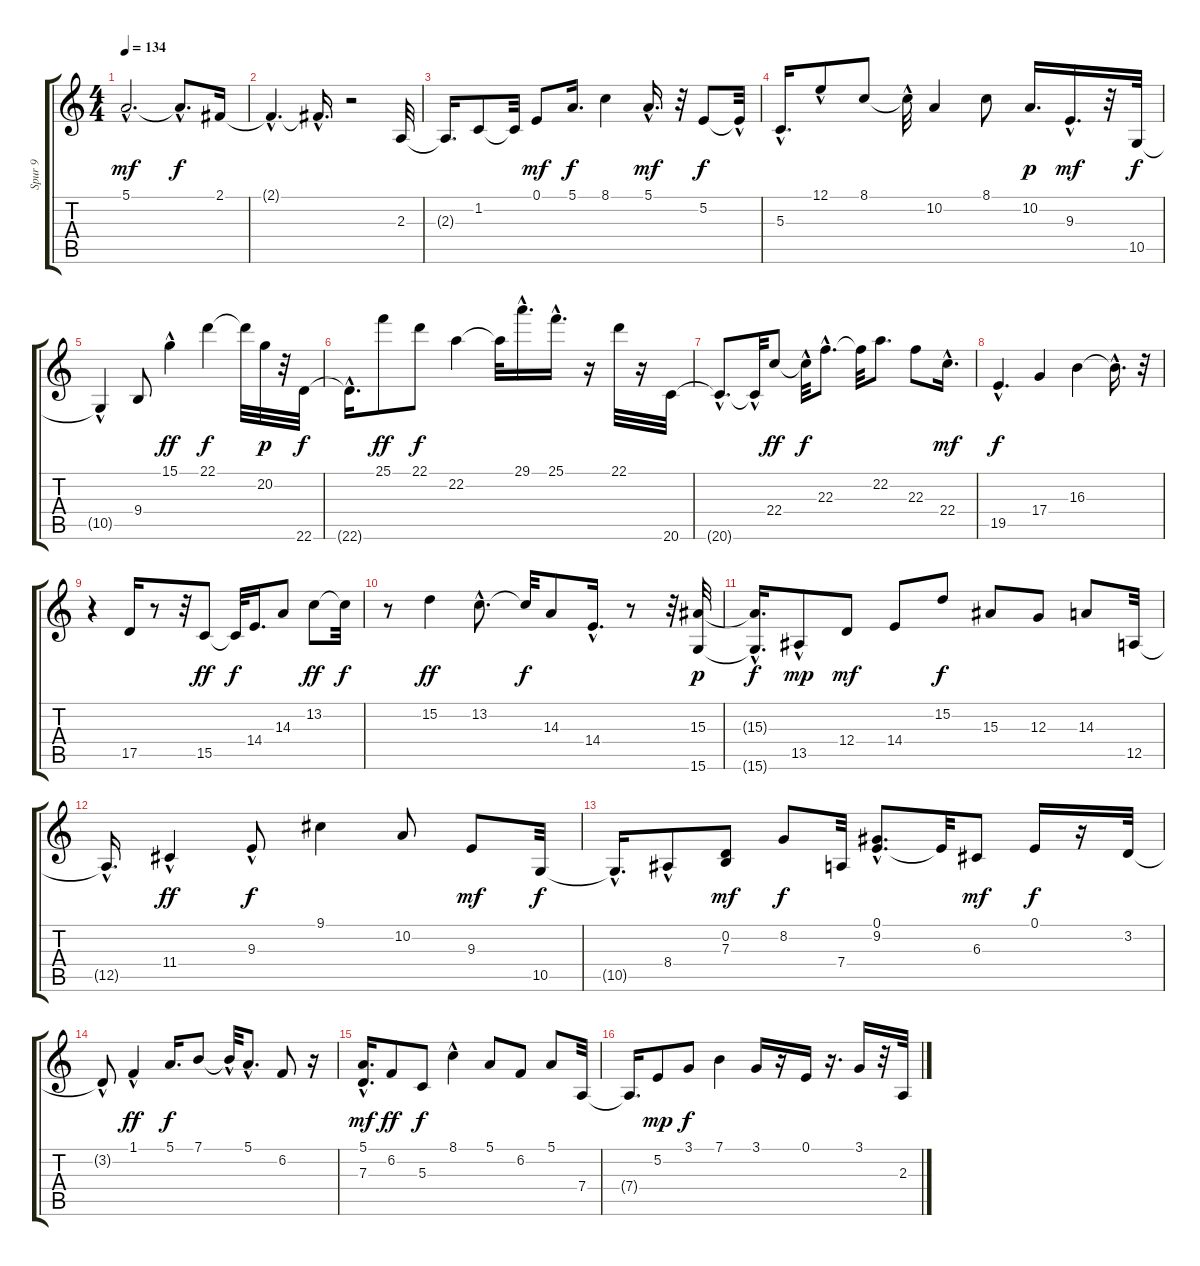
\track ("Spur 9" "Spur 9") {instrument electricpiano1}
\staff {score tabs}
\tuning (E4 B3 G3 D3 A2 E2) {hide}
\ts (4 4)
\tempo 134
\clef g2
\ks c
5.1{hac}.2{d dy mf} 5.1{hac t}.8{d dy f} 2.1.16 |
2.1{hac t}.4{d} 2.1{hac t}.16{d} r.2 2.3.32 |
2.3{t}.16{d} 1.2.8 1.2{t}.32 0.1.8{dy mf} 5.1.16{d dy f} 8.1.4 5.1{hac}.16{d dy mf} r.32 5.2.8{dy f} 5.2{hac t}.32 |
5.3{hac}.16{d} 12.1{hac}.8 8.1.8 8.1{hac t}.32 10.2.4 8.1.8 10.2.16{d dy p} 9.3{hac}.16{d dy mf} r.32 10.5.32{dy f} |
10.5{hac t}.4 9.4.8 15.1{hac}.4{dy ff} 22.1.4{dy f} 22.1{t}.32 20.2.32{dy p} r.32 22.6.32{dy f} |
22.6{hac t}.16{d} 25.1.8{dy ff} 22.1.8{dy f} 22.2.4 22.2{t}.32 29.1{hac}.16{d} 25.1{hac}.16{d} r.16 22.1.32 r.16 20.6.32 |
20.6{hac t}.8{d} 20.6{hac t}.32 22.4.8{dy ff} 22.4{hac t}.32{dy f} 22.3{hac}.8{d} 22.3{t}.32 22.2.8{d} 22.3.8 22.4{hac}.16{d dy mf} |
19.5{hac}.4{d dy f} 17.4.4 16.3.4 16.3{hac t}.16{d} r.32 |
r.4 17.5.16 r.8 r.32 15.5.8{dy ff} 15.5{t}.32{dy f} 14.4.16{d} 14.3.8 13.2.8{dy ff} 13.2{t}.32{dy f} |
r.8 15.2.4{dy ff} 13.2{hac}.8{d} 13.2{t}.32{dy f} 14.3.8 14.4{hac}.16{d} r.8 r.32 (15.3 15.6).32{dy p} |
(15.3{hac t} 15.6{hac t}).16{d dy f} 13.5{hac}.8{dy mp} 12.4.8{dy mf} 14.4.8 15.2.8{dy f} 15.3.8 12.3.8 14.3.8 12.5.32 |
12.5{hac t}.16{d} 11.4{hac}.4{dy ff} 9.3{hac}.8{dy f} 9.1.4 10.2.8 9.3.8{dy mf} 10.5.32{dy f} |
10.5{hac t}.16{d} 8.4{hac}.8 (0.2 7.3).8{dy mf} 8.2.8{dy f} 7.4.32 (0.1{hac} 9.2).8{d} 0.1{t}.32 6.3.8{dy mf} 0.1.16{dy f} r.16 3.2.32 |
3.2{hac t}.8 1.1{hac}.4{dy ff} 5.1.16{d dy f} 7.1.8 7.1{hac t}.32 5.1{hac}.8{d} 6.2.8 r.16 |
(5.1 7.3{hac}).16{d dy mf} 6.2.8{dy ff} 5.3.8{dy f} 8.1{hac}.4 5.1.8 6.2.8 5.1.8 7.4.32 |
7.4{t}.16{d} 5.2.8{dy mp} 3.1.8{dy f} 7.1.4 3.1.16 r.16 0.1.16 r.16{d} 3.1.16 r.32 2.3.32
